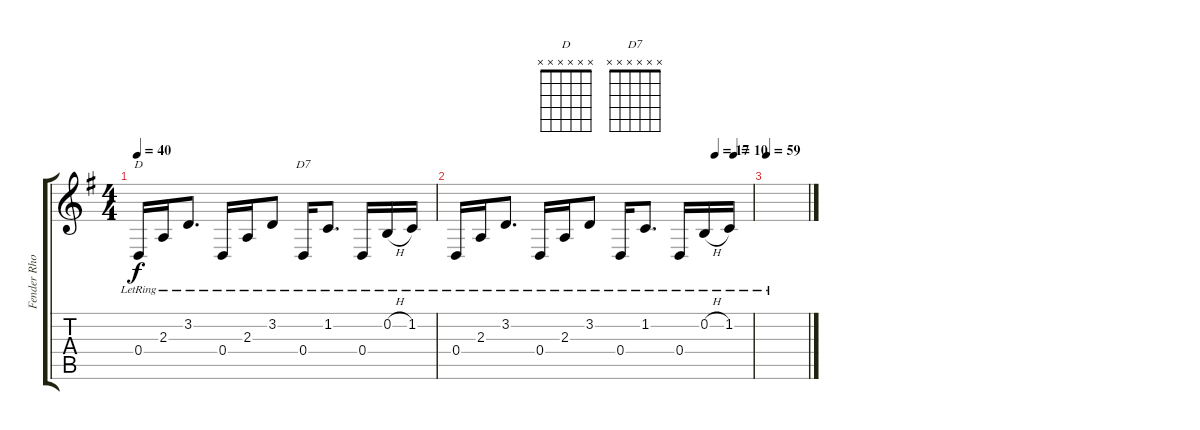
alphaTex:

\track ("Fender Rhodes" "Fender Rho") {instrument electricpiano1}
\staff {score tabs}
\tuning (E4 B3 G3 D3 A2 E2) {hide}
\chord ("D" x x x x x x)
\chord ("D7" x x x x x x)
\ts (4 4)
\tempo 40
\clef g2
\ks g
0.4{lr}.16{ch "D" dy f} 2.3{lr}.16 3.2{lr}.8{d} 0.4{lr}.16 2.3{lr}.16 3.2{lr}.8 0.4{lr}.16{ch "D7"} 1.2{lr}.8{d} 0.4{lr}.16 0.2{h lr}.16 1.2{lr}.16 |
\tempo (17 0.875)
\tempo (10 0.9375)
0.4{lr}.16 2.3{lr}.16 3.2{lr}.8{d} 0.4{lr}.16 2.3{lr}.16 3.2{lr}.8 0.4{lr}.16 1.2{lr}.8{d} 0.4{lr}.16 0.2{h lr}.16 1.2{lr}.16 |
\tempo 59
